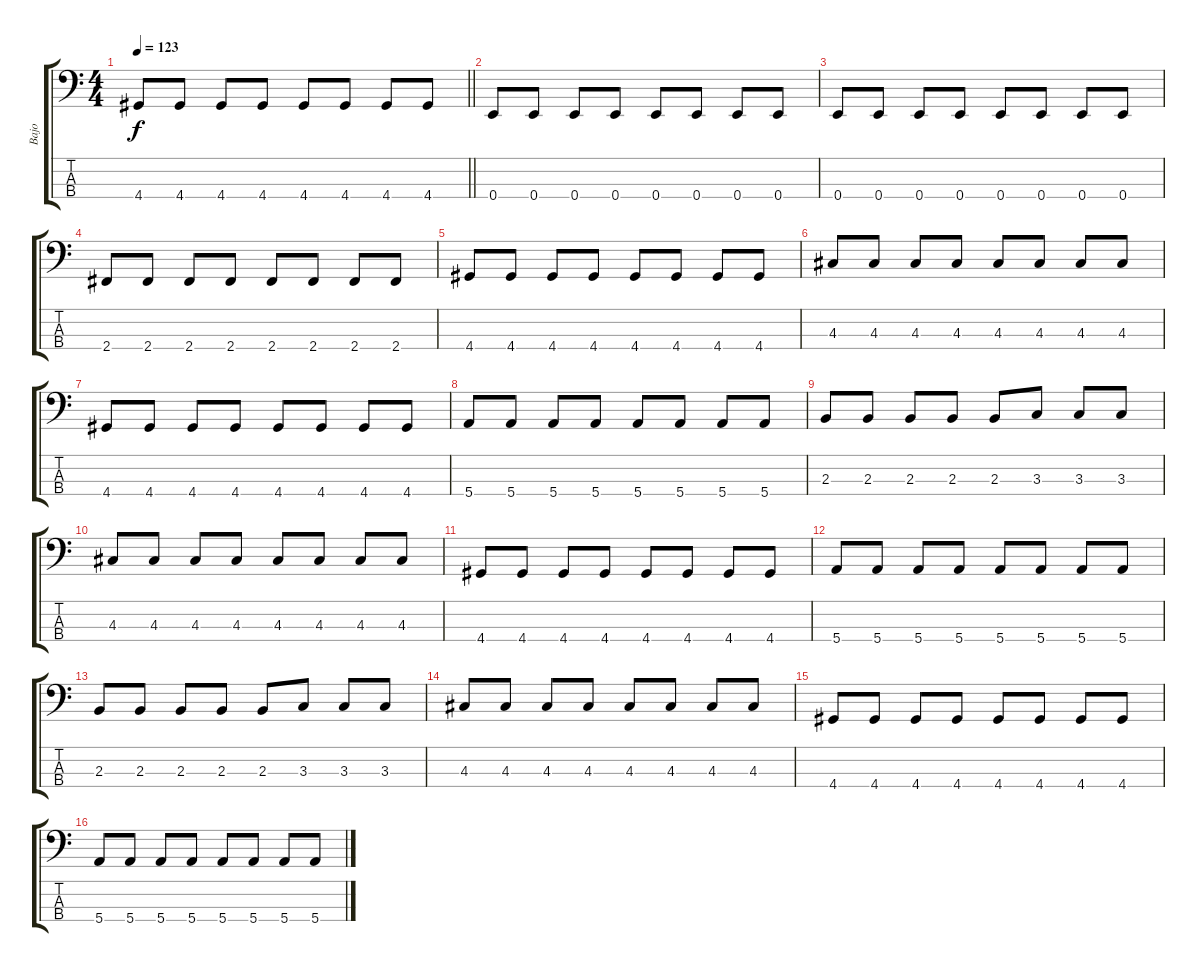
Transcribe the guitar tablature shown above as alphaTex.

\track ("Bajo" "Bajo") {instrument synthbass1}
\staff {score tabs}
\tuning (G2 D2 A1 E1) {hide}
\ts (4 4)
\tempo 123
\clef f4
\barLineRight lightlight
\ks c
4.4.8{dy f} 4.4.8 4.4.8 4.4.8 4.4.8 4.4.8 4.4.8 4.4.8 |
0.4.8 0.4.8 0.4.8 0.4.8 0.4.8 0.4.8 0.4.8 0.4.8 |
0.4.8 0.4.8 0.4.8 0.4.8 0.4.8 0.4.8 0.4.8 0.4.8 |
2.4.8 2.4.8 2.4.8 2.4.8 2.4.8 2.4.8 2.4.8 2.4.8 |
4.4.8 4.4.8 4.4.8 4.4.8 4.4.8 4.4.8 4.4.8 4.4.8 |
4.3.8 4.3.8 4.3.8 4.3.8 4.3.8 4.3.8 4.3.8 4.3.8 |
4.4.8 4.4.8 4.4.8 4.4.8 4.4.8 4.4.8 4.4.8 4.4.8 |
5.4.8 5.4.8 5.4.8 5.4.8 5.4.8 5.4.8 5.4.8 5.4.8 |
2.3.8 2.3.8 2.3.8 2.3.8 2.3.8 3.3.8 3.3.8 3.3.8 |
4.3.8 4.3.8 4.3.8 4.3.8 4.3.8 4.3.8 4.3.8 4.3.8 |
4.4.8 4.4.8 4.4.8 4.4.8 4.4.8 4.4.8 4.4.8 4.4.8 |
5.4.8 5.4.8 5.4.8 5.4.8 5.4.8 5.4.8 5.4.8 5.4.8 |
2.3.8 2.3.8 2.3.8 2.3.8 2.3.8 3.3.8 3.3.8 3.3.8 |
4.3.8 4.3.8 4.3.8 4.3.8 4.3.8 4.3.8 4.3.8 4.3.8 |
4.4.8 4.4.8 4.4.8 4.4.8 4.4.8 4.4.8 4.4.8 4.4.8 |
5.4.8 5.4.8 5.4.8 5.4.8 5.4.8 5.4.8 5.4.8 5.4.8
